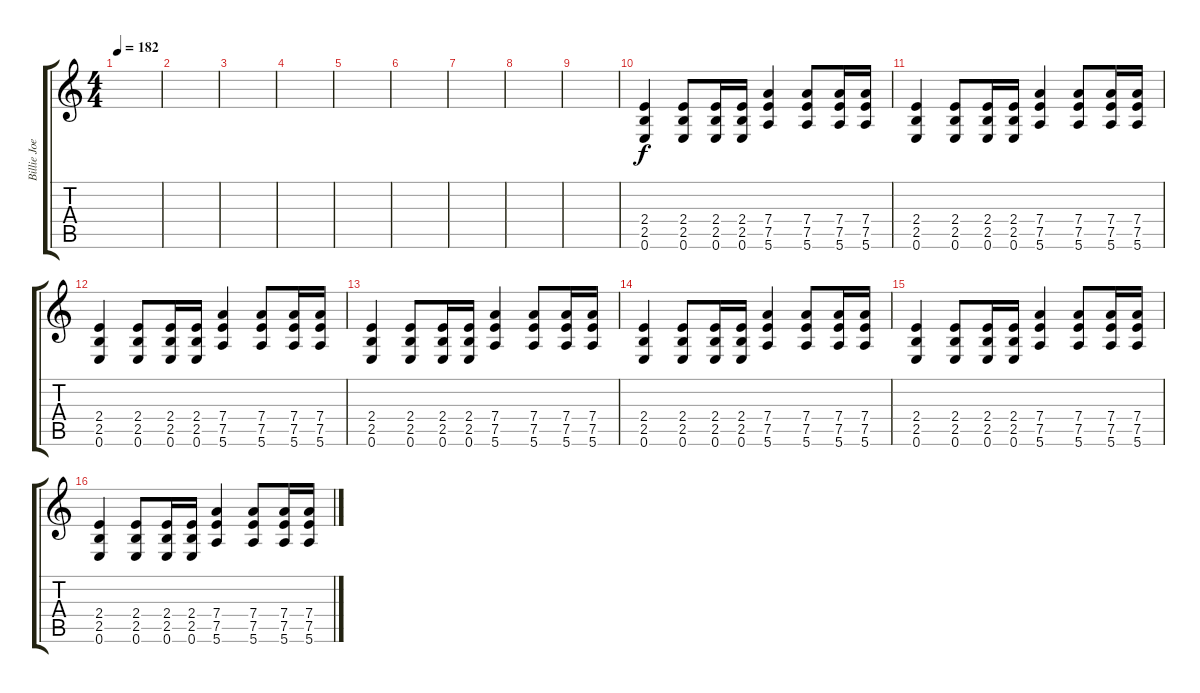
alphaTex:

\track ("Billie Joe(Guitar 3)" "Billie Joe") {instrument acousticguitarsteel}
\staff {score tabs}
\tuning (E4 B3 G3 D3 A2 E2) {hide}
\ts (4 4)
\tempo 182
\clef g2
\ks c
|
|
|
|
|
|
|
|
|
(2.4 2.5 0.6).4 (2.4 2.5 0.6).8 (2.4 2.5 0.6).16 (2.4 2.5 0.6).16 (7.4 7.5 5.6).4 (7.4 7.5 5.6).8 (7.4 7.5 5.6).16 (7.4 7.5 5.6).16 |
(2.4 2.5 0.6).4 (2.4 2.5 0.6).8 (2.4 2.5 0.6).16 (2.4 2.5 0.6).16 (7.4 7.5 5.6).4 (7.4 7.5 5.6).8 (7.4 7.5 5.6).16 (7.4 7.5 5.6).16 |
(2.4 2.5 0.6).4 (2.4 2.5 0.6).8 (2.4 2.5 0.6).16 (2.4 2.5 0.6).16 (7.4 7.5 5.6).4 (7.4 7.5 5.6).8 (7.4 7.5 5.6).16 (7.4 7.5 5.6).16 |
(2.4 2.5 0.6).4 (2.4 2.5 0.6).8 (2.4 2.5 0.6).16 (2.4 2.5 0.6).16 (7.4 7.5 5.6).4 (7.4 7.5 5.6).8 (7.4 7.5 5.6).16 (7.4 7.5 5.6).16 |
(2.4 2.5 0.6).4 (2.4 2.5 0.6).8 (2.4 2.5 0.6).16 (2.4 2.5 0.6).16 (7.4 7.5 5.6).4 (7.4 7.5 5.6).8 (7.4 7.5 5.6).16 (7.4 7.5 5.6).16 |
(2.4 2.5 0.6).4 (2.4 2.5 0.6).8 (2.4 2.5 0.6).16 (2.4 2.5 0.6).16 (7.4 7.5 5.6).4 (7.4 7.5 5.6).8 (7.4 7.5 5.6).16 (7.4 7.5 5.6).16 |
(2.4 2.5 0.6).4 (2.4 2.5 0.6).8 (2.4 2.5 0.6).16 (2.4 2.5 0.6).16 (7.4 7.5 5.6).4 (7.4 7.5 5.6).8 (7.4 7.5 5.6).16 (7.4 7.5 5.6).16
